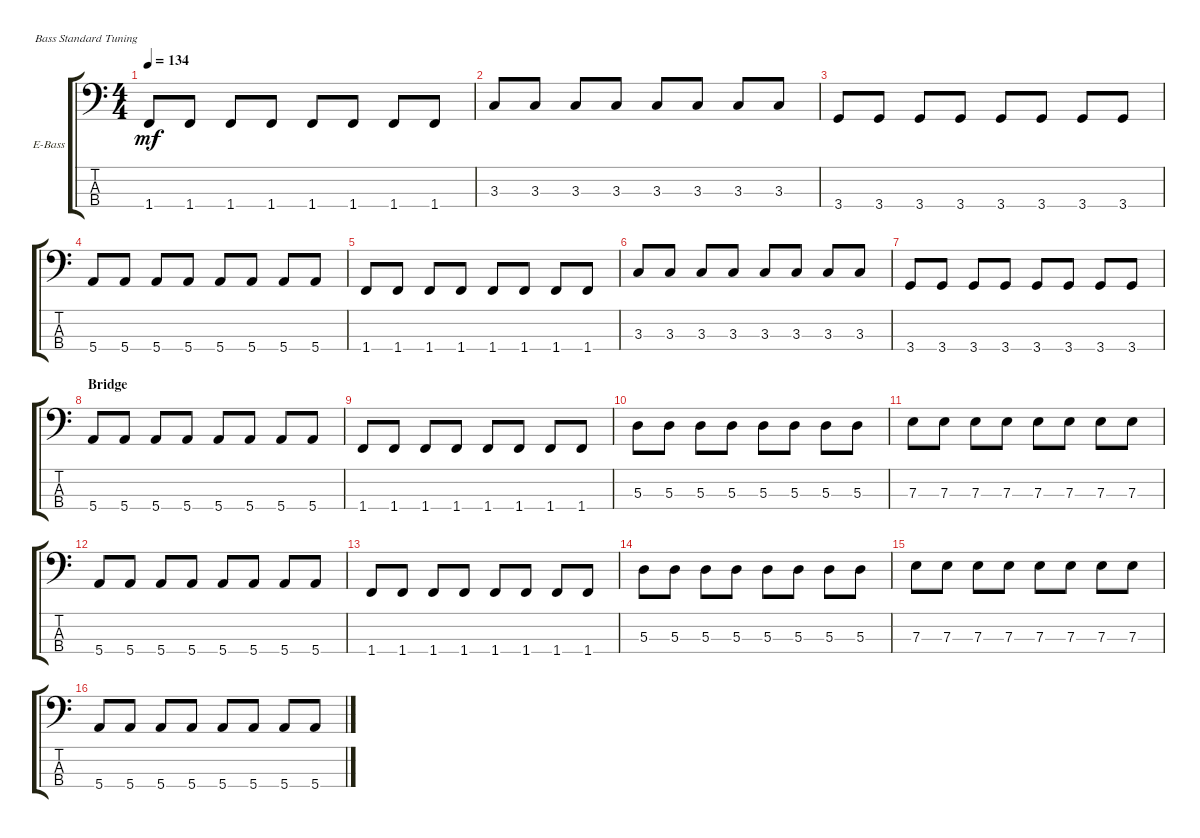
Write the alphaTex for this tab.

\defaultSystemsLayout 4
\bracketExtendMode groupsimilarinstruments
\firstSystemTrackNameOrientation horizontal
\otherSystemsTrackNameOrientation horizontal
\track ("Bass" "E-Bass") {instrument electricbassfinger}
\staff {score tabs}
\tuning (G2 D2 A1 E1)
\ts (4 4)
\tempo 134
\clef f4
\ks c
1.4.8{dy mf} 1.4.8 1.4.8 1.4.8 1.4.8 1.4.8 1.4.8 1.4.8 |
3.3.8 3.3.8 3.3.8 3.3.8 3.3.8 3.3.8 3.3.8 3.3.8 |
3.4.8 3.4.8 3.4.8 3.4.8 3.4.8 3.4.8 3.4.8 3.4.8 |
5.4.8 5.4.8 5.4.8 5.4.8 5.4.8 5.4.8 5.4.8 5.4.8 |
1.4.8 1.4.8 1.4.8 1.4.8 1.4.8 1.4.8 1.4.8 1.4.8 |
3.3.8 3.3.8 3.3.8 3.3.8 3.3.8 3.3.8 3.3.8 3.3.8 |
3.4.8 3.4.8 3.4.8 3.4.8 3.4.8 3.4.8 3.4.8 3.4.8 |
\section ("" "Bridge")
5.4.8 5.4.8 5.4.8 5.4.8 5.4.8 5.4.8 5.4.8 5.4.8 |
1.4.8 1.4.8 1.4.8 1.4.8 1.4.8 1.4.8 1.4.8 1.4.8 |
5.3.8 5.3.8 5.3.8 5.3.8 5.3.8 5.3.8 5.3.8 5.3.8 |
7.3.8 7.3.8 7.3.8 7.3.8 7.3.8 7.3.8 7.3.8 7.3.8 |
5.4.8 5.4.8 5.4.8 5.4.8 5.4.8 5.4.8 5.4.8 5.4.8 |
1.4.8 1.4.8 1.4.8 1.4.8 1.4.8 1.4.8 1.4.8 1.4.8 |
5.3.8 5.3.8 5.3.8 5.3.8 5.3.8 5.3.8 5.3.8 5.3.8 |
7.3.8 7.3.8 7.3.8 7.3.8 7.3.8 7.3.8 7.3.8 7.3.8 |
5.4.8 5.4.8 5.4.8 5.4.8 5.4.8 5.4.8 5.4.8 5.4.8
